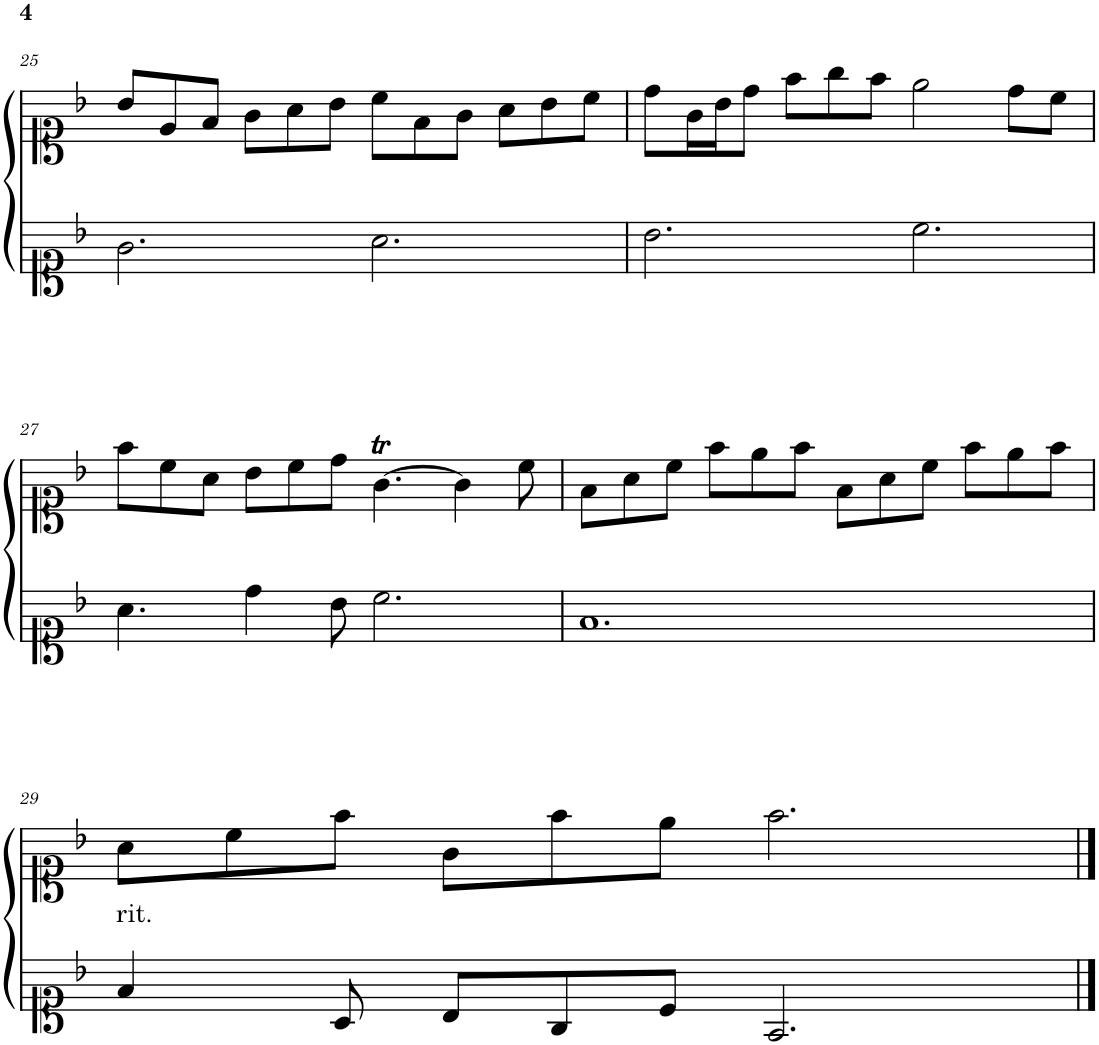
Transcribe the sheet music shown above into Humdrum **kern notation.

**kern	**kern
*part1	*part1
*staff2	*staff1
*I"Bb Clarinet	*
*I'Bb Cl.	*
!!LO:PB:g=z
*clefC1	*clefC1
*Trd1c2	*Trd1c2
*k[b-]	*k[b-]
*M12/8	*M12/8
=25	=25
2.g\	8b-/L
.	8e/
.	8f/J
.	8g\L
.	8a\
.	8b-\J
2.a\	8cc\L
.	8f\
.	8g\J
.	8a\L
.	8b-\
.	8cc\J
=26	=26
2.b-\	8dd\L
.	16g\L
.	16b-\J
.	8dd\J
.	8ff\L
.	8gg\
.	8ff\J
2.cc\	2ee\
.	8dd\L
.	8cc\J
!!LO:LB:g=z
=27	=27
4.a\	8ff\L
.	8cc\
.	8a\J
4dd\	8b-\L
.	8cc\
8b-\	8dd\J
2.cc\	[4.gT\
.	4g\]
.	8cc\
=28	=28
1.f	8f\L
.	8a\
.	8cc\J
.	8ff\L
.	8ee\
.	8ff\J
.	8f\L
.	8a\
.	8cc\J
.	8ff\L
.	8ee\
.	8ff\J
!!LO:LB:g=z
=29	=29
!	!LO:TX:b:t=rit.
4f/	8a\L
.	8cc\
8A/	8ff\J
8B-/L	8g\L
8G/	8ff\
8c/J	8ee\J
2.F/	2.ff\
==	==
*-	*-
